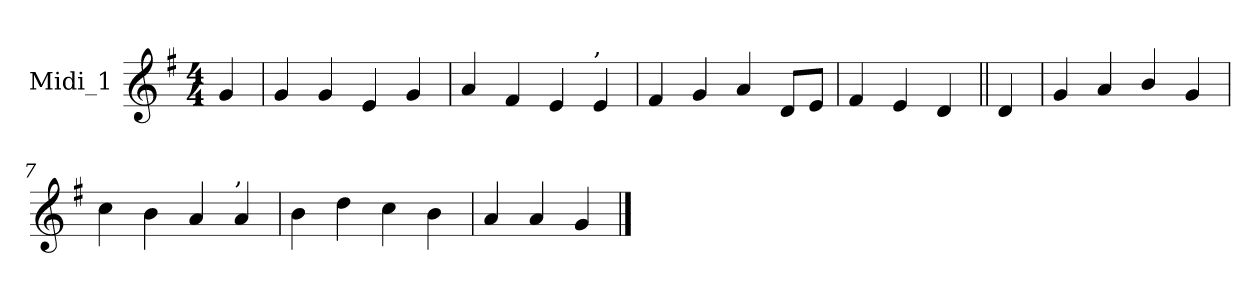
**kern
*part1
*staff1
*I"Midi_1
*clefG2
*k[f#]
*G:
*M4/4
=
4g
=1
4g
4g
4e
4g
=2
4a
4f#
4e
!LO:TX:a:t=,
4e
=3
4f#
4g
4a
8dL
8eJ
=4
4f#
4e
4d
!!LO:LB:g=z
=5||
4d
=6
4g
4a
4b/
4g
=7
4cc
4b
4a
!LO:TX:a:t=,
4a
=8
4b
4dd
4cc
4b
=9
4a
4a
4g
==
*-
